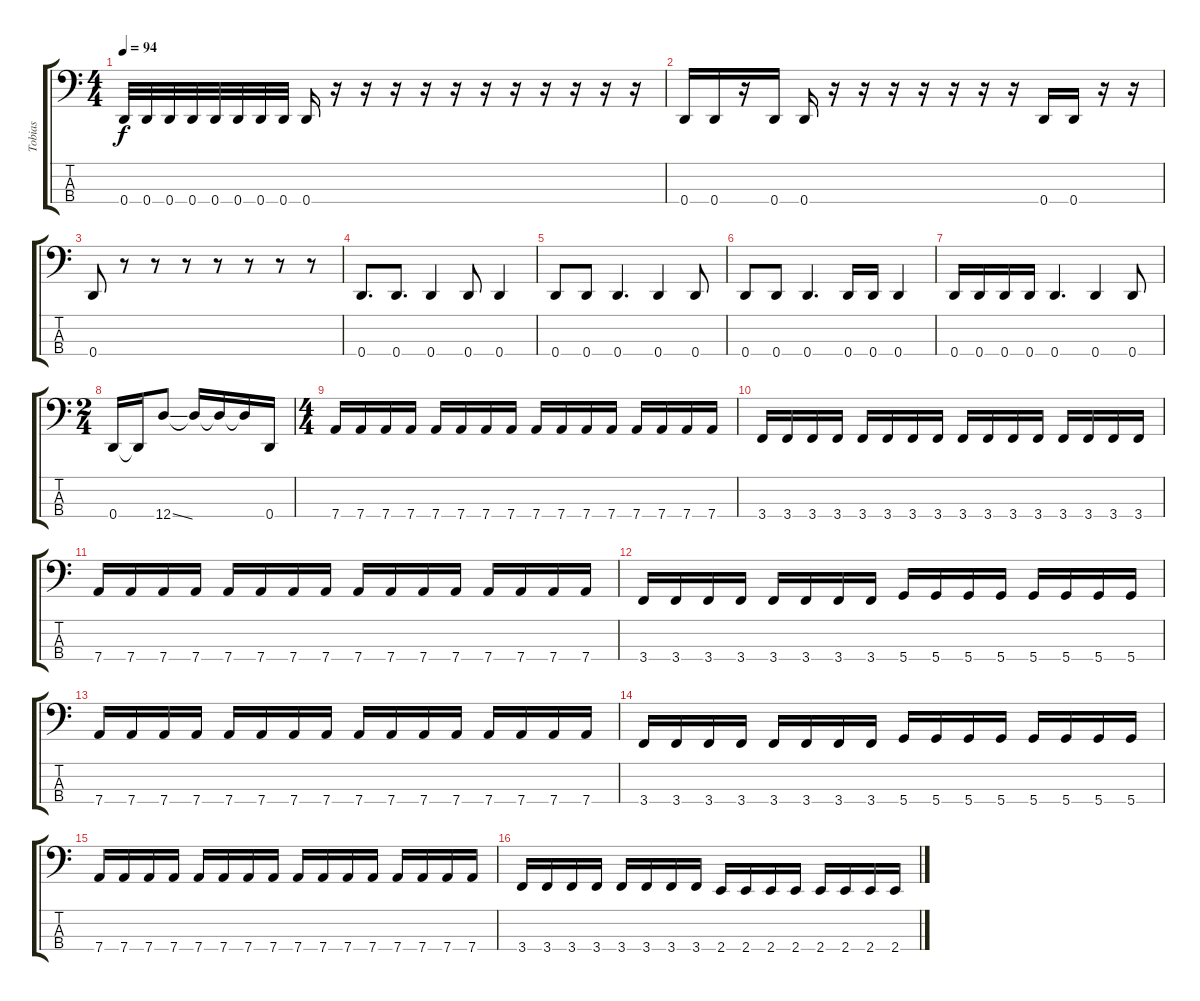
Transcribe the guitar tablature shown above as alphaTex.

\track ("Tobias" "Tobias") {instrument electricbasspick}
\staff {score tabs}
\tuning (G2 D2 A1 D1) {hide}
\ts (4 4)
\tempo 94
\clef f4
\ks c
0.4.32{dy f} 0.4.32 0.4.32 0.4.32 0.4.32 0.4.32 0.4.32 0.4.32 0.4.16 r.16 r.16 r.16 r.16 r.16 r.16 r.16 r.16 r.16 r.16 r.16 |
0.4.16 0.4.16 r.16 0.4.16 0.4.16 r.16 r.16 r.16 r.16 r.16 r.16 r.16 0.4.16 0.4.16 r.16 r.16 |
0.4.8 r.8 r.8 r.8 r.8 r.8 r.8 r.8 |
0.4.8{d} 0.4.8{d} 0.4.4 0.4.8 0.4.4 |
0.4.8 0.4.8 0.4.4{d} 0.4.4 0.4.8 |
0.4.8 0.4.8 0.4.4{d} 0.4.16 0.4.16 0.4.4 |
0.4.16 0.4.16 0.4.16 0.4.16 0.4.4{d} 0.4.4 0.4.8 |
\ts (2 4)
0.4.16 0.4{t}.16 12.4{ss}.8 12.4{t}.16 12.4{t}.16 12.4{t}.16 0.4.16 |
\ts (4 4)
7.4.16 7.4.16 7.4.16 7.4.16 7.4.16 7.4.16 7.4.16 7.4.16 7.4.16 7.4.16 7.4.16 7.4.16 7.4.16 7.4.16 7.4.16 7.4.16 |
3.4.16 3.4.16 3.4.16 3.4.16 3.4.16 3.4.16 3.4.16 3.4.16 3.4.16 3.4.16 3.4.16 3.4.16 3.4.16 3.4.16 3.4.16 3.4.16 |
7.4.16 7.4.16 7.4.16 7.4.16 7.4.16 7.4.16 7.4.16 7.4.16 7.4.16 7.4.16 7.4.16 7.4.16 7.4.16 7.4.16 7.4.16 7.4.16 |
3.4.16 3.4.16 3.4.16 3.4.16 3.4.16 3.4.16 3.4.16 3.4.16 5.4.16 5.4.16 5.4.16 5.4.16 5.4.16 5.4.16 5.4.16 5.4.16 |
7.4.16 7.4.16 7.4.16 7.4.16 7.4.16 7.4.16 7.4.16 7.4.16 7.4.16 7.4.16 7.4.16 7.4.16 7.4.16 7.4.16 7.4.16 7.4.16 |
3.4.16 3.4.16 3.4.16 3.4.16 3.4.16 3.4.16 3.4.16 3.4.16 5.4.16 5.4.16 5.4.16 5.4.16 5.4.16 5.4.16 5.4.16 5.4.16 |
7.4.16 7.4.16 7.4.16 7.4.16 7.4.16 7.4.16 7.4.16 7.4.16 7.4.16 7.4.16 7.4.16 7.4.16 7.4.16 7.4.16 7.4.16 7.4.16 |
3.4.16 3.4.16 3.4.16 3.4.16 3.4.16 3.4.16 3.4.16 3.4.16 2.4.16 2.4.16 2.4.16 2.4.16 2.4.16 2.4.16 2.4.16 2.4.16
